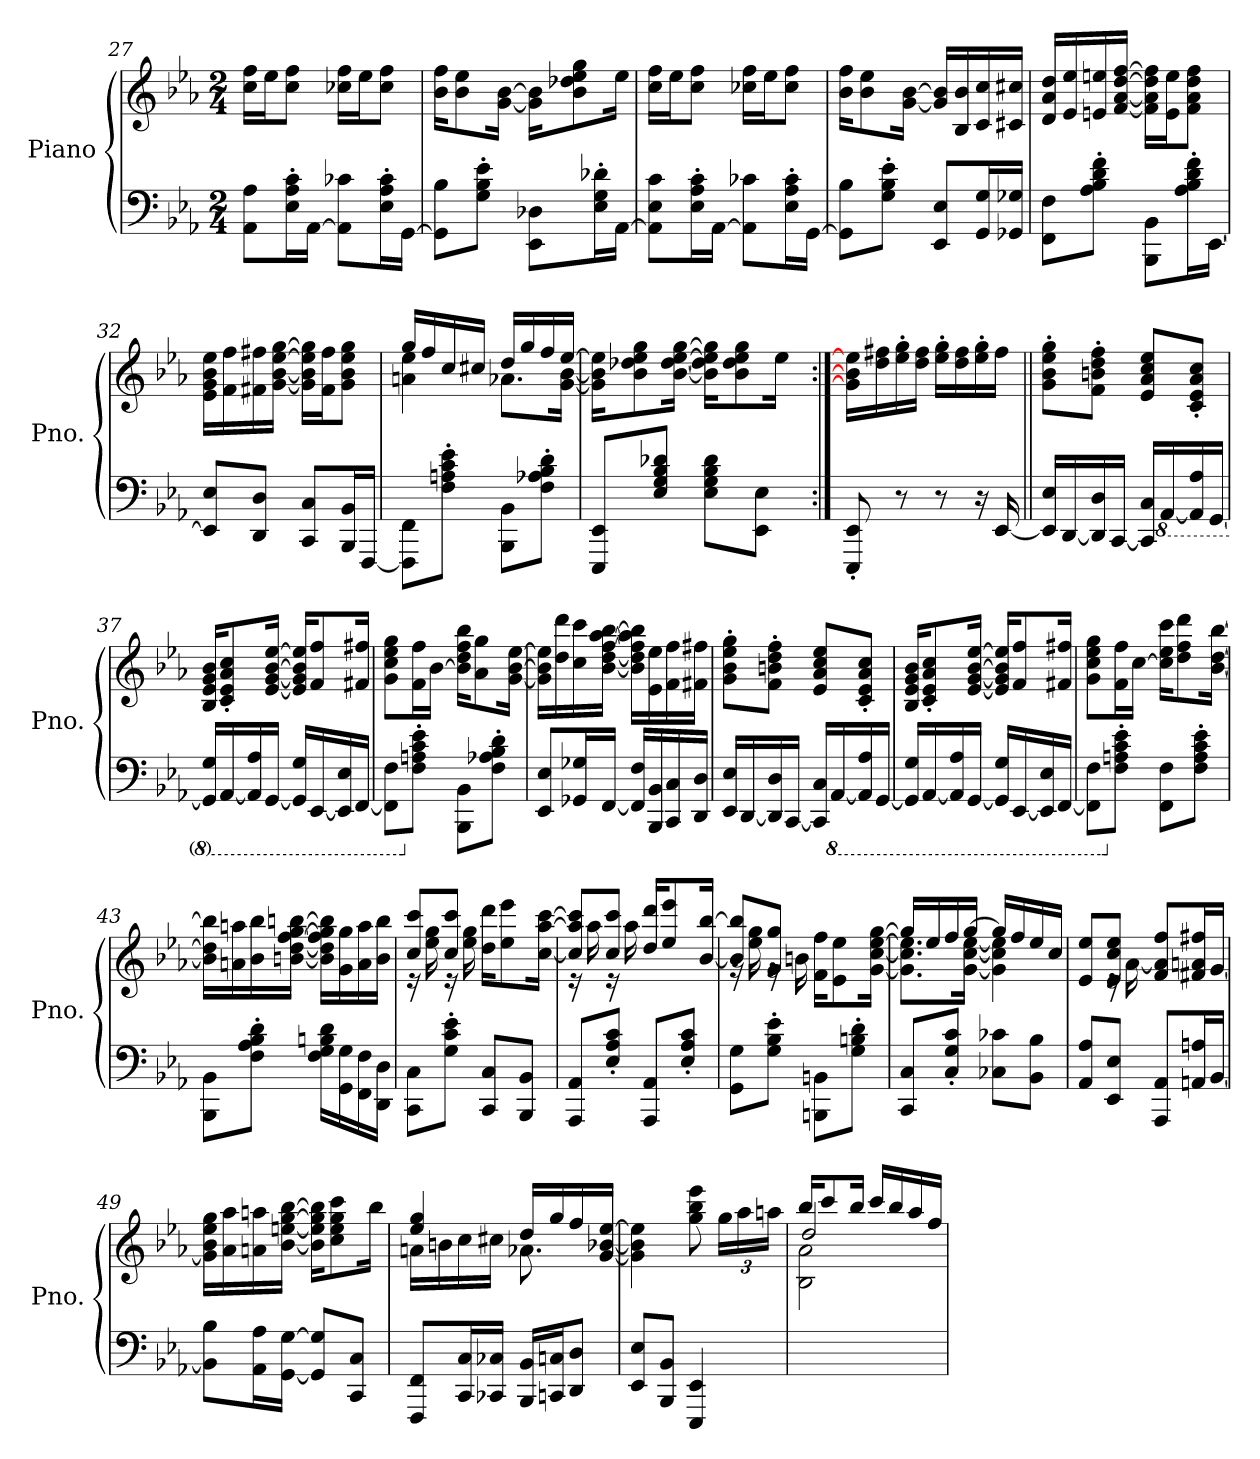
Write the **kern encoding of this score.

**kern	**kern
*part1	*part1
*staff2	*staff1
*I"Piano	*
*I'Pno.	*
!!LO:LB:g=z
*clefF4	*clefG2
*k[b-e-a-]	*k[b-e-a-]
*E-:	*E-:
*M2/4	*M2/4
=27	=27
8AA-\ 8A-\L	16cc\ 16ff\LL
.	16ee-\J
16E-\' 16A-\' 16c\'L	8cc\ 8ff\J
[16AA-\JJ	.
8AA-\] 8c-X\L	16cc-X\ 16ff\LL
.	16ee-\J
16E-\' 16A-\' 16c-\'L	8cc-\ 8ff\J
[16GG\JJ	.
=28	=28
8GG\] 8B-\L	16b-\ 16ff\KL
.	8b-\ 8ee-\
8G\' 8B-\' 8e-\'J	.
.	[16g\ [16b-\Jk
8EE-\ 8D-X\L	16g\] 16b-\]KL
.	8b-\ 8dd-X\ 8ee-\ 8gg\
16E-\' 16G\' 16d-X\'L	.
[16AA-\JJ	16ee-\Jk
=29	=29
8AA-\] 8E-\ 8c\L	16cc\ 16ff\LL
.	16ee-\J
16E-\' 16A-\' 16c\'L	8cc\ 8ff\J
[16AA-\JJ	.
8AA-\] 8c-X\L	16cc-X\ 16ff\LL
.	16ee-\J
16E-\' 16A-\' 16c-\'L	8cc-\ 8ff\J
[16GG\JJ	.
=30	=30
8GG\] 8B-\L	16b-\ 16ff\KL
.	8b-\ 8ee-\
8G\' 8B-\' 8e-\'J	.
.	[16g\ [16b-\Jk
8EE-/ 8E-/L	16g/] 16b-/]LL
.	16B-/ 16b-/
16GG/ 16G/L	16c/ 16cc/
16GG-X/ 16G-X/JJ	16c#X/ 16cc#X/JJ
=31	=31
8FF\ 8F\L	16d/ 16a-/ 16dd/LL
.	16e-/ 16ee-/
8A-\' 8B-\' 8d\' 8f\'J	16en/ 16een/
.	[16f/ [16a-/ [16dd/ [16ff/JJ
8BBB-\ 8BB-\L	16f\] 16a-\] 16dd\] 16ff\]LL
.	16e\ 16ee\J
16A-\' 16B-\' 16d\' 16f\'L	8f\ 8a-\ 8dd\ 8ff\J
[16EE-\JJ	.
!!LO:LB:g=z
=32	=32
8EE-/] 8E-/L	16e-\ 16g\ 16b-\ 16ee-\LL
.	16f\ 16ff\
8DD/ 8D/J	16f#X\ 16ff#X\
.	[16g\ [16b-\ [16ee-\ [16gg\JJ
8CC/ 8C/L	16g\] 16b-\] 16ee-\] 16gg\]LL
.	16f#\ 16ff#\J
16BBB-/ 16BB-/L	8g\ 8b-\ 8ee-\ 8gg\J
[16FFF/JJ	.
=33	=33
*	*^
8FFF\] 8FF\L	16gg/LL	4an\ 4ee-\
.	16ff/	.
8F\' 8An\' 8c\' 8e-\'J	16cc/	.
.	16cc#X/JJ	.
8BBB-\ 8BB-\L	16dd/LL	8.a-X\L
.	16gg/	.
8F\' 8A-X\' 8B-\' 8d\'J	16ff/	.
.	[16ee-/JJ	[16g\ [16b-\Jk
=34	=34	=34
8EEE-/ 8EE-/L	16g\] 16b-\] 16ee-\]KL	4...ryy
.	8b-\ 8dd-X\ 8ee-\ 8gg\	.
8E-/ 8G/ 8B-/ 8d-X/J	.	.
.	[16b-\ [16dd-\ [16ee-\ [16gg\Jk	.
8E-\ 8G\ 8B-\ 8d-\L	16b-\] 16dd-\] 16ee-\] 16gg\]KL	.
.	8b-\ 8dd-\ 8ee-\ 8gg\	.
8EE-\ 8E-\J	.	.
.	16ee-\Jk	.
.	.	[32g!yy [32b-!yy [32ee-!yy
*	*v	*v
=35:|!	=35:|!
8EEE-/' 8EE-/'	16g\] 16b-\] 16ee-\]LL
.	16dd\ 16ff#X\
8r	16ee-\' 16gg\'
.	16dd\ 16ff#\JJ
8r	16ee-\' 16gg\'LL
.	16dd\ 16ff#\
16r	16ee-\' 16gg\'
[16EE-/	16ff#\JJ
!!LO:LB:g=z
=36||	=36||
16EE-/] 16E-/LL	8g\' 8b-\' 8ee-\' 8gg\'L
[16DD/	.
16DD/] 16D/	8f\' 8bn\' 8dd\' 8ff\'J
[16CC/JJ	.
16CC/] 16C/LL	8e-/ 8a-/ 8cc/ 8ee-/L
*8ba	*
[16AAA-/	.
16AAA-/] 16AA-/	8c/' 8e-/' 8a-/' 8cc/'J
[16GGG/JJ	.
=37	=37
16GGG/] 16GG/LL	16B-/ 16e-/ 16g/ 16b-/KL
[16AAA-/	8c/' 8e-/' 8a-/' 8cc/'
16AAA-/] 16AA-/	.
[16GGG/JJ	[16e-/ [16g/ [16b-/ [16ee-/Jk
16GGG/] 16GG/LL	16e-/] 16g/] 16b-/] 16ee-/]KL
[16EEE-/	8f/ 8ff/
16EEE-/] 16EE-/	.
[16FFF/JJ	16f#X/ 16ff#X/Jk
=38	=38
8FFF\] 8FF\L	8g\ 8cc\ 8ee-\ 8gg\L
*X8ba	*
8F\' 8An\' 8c\' 8e-\'J	16f\ 16ff\L
.	[16b-\JJ
8BBB-\ 8BB-\L	16b-\] 16dd\ 16ff\ 16bb-\KL
.	8a-\ 8gg\
8F\' 8A-X\' 8B-\' 8d\'J	.
.	[16g\ [16b-\ [16ee-\Jk
!!LO:PB:g=z
=39	=39
8EE-/ 8E-/L	16g\] 16b-\] 16ee-\]LL
.	16dd\ 16ddd\
16GG-X/ 16G-X/L	16cc\ 16ccc\
[16FF/JJ	[16b-\ [16dd\ [16ff\ [16aa-\ [16bb-\JJ
16FF/] 16F/LL	16b-\] 16dd\] 16ff\] 16aa-\] 16bb-\]LL
16BBB-/ 16BB-/	16e-\ 16ee-\
16CC/ 16C/	16f\ 16ff\
16DD/ 16D/JJ	16f#X\ 16ff#X\JJ
=40	=40
16EE-/ 16E-/LL	8g\' 8b-\' 8ee-\' 8gg\'L
[16DD/	.
16DD/] 16D/	8f\' 8bn\' 8dd\' 8ff\'J
[16CC/JJ	.
16CC/] 16C/LL	8e-/ 8a-/ 8cc/ 8ee-/L
*8ba	*
[16AAA-/	.
16AAA-/] 16AA-/	8c/' 8e-/' 8a-/' 8cc/'J
[16GGG/JJ	.
=41	=41
16GGG/] 16GG/LL	16B-/ 16e-/ 16g/ 16b-/KL
[16AAA-/	8c/' 8e-/' 8a-/' 8cc/'
16AAA-/] 16AA-/	.
[16GGG/JJ	[16e-/ [16g/ [16b-/ [16ee-/Jk
16GGG/] 16GG/LL	16e-/] 16g/] 16b-/] 16ee-/]KL
[16EEE-/	8f/ 8ff/
16EEE-/] 16EE-/	.
[16FFF/JJ	16f#X/ 16ff#X/Jk
!!LO:LB:g=z
=42	=42
8FFF\] 8FF\L	8g\ 8cc\ 8ee-\ 8gg\L
*X8ba	*
8F\' 8An\' 8c\' 8e-\'J	16f\ 16ff\L
.	[16cc\JJ
8FF\ 8F\L	16cc\] 16ee-\ 16ccc\KL
.	8dd\ 8ff\ 8ddd\
8F\' 8A\' 8c\' 8e-\'J	.
.	[16b-\ [16dd\ [16bb-\Jk
=43	=43
8BBB-\ 8BB-\L	16b-\] 16dd\] 16bb-\]LL
.	16an\ 16aan\
8F\' 8A-\' 8B-\' 8d\'J	16b-\ 16bb-\
.	[16bn\ [16dd\ [16ff\ [16gg\ [16bbn\JJ
16F\ 16G\ 16Bn\ 16d\LL	16b\] 16dd\] 16ff\] 16gg\] 16bb\]LL
16GG\ 16G\	16g\ 16gg\
16FF\ 16F\	16a\ 16aa\
16DD\ 16D\JJ	16b\ 16bb\JJ
=44	=44
*	*^
8CC\ 8C\L	8cc/ 8ccc/L	16r
.	.	16ee-\ 16gg\
8G\' 8c\' 8e-\'J	8cc/ 8ccc/J	16r
.	.	16ee-\ 16gg\
8CC/ 8C/L	16dd\ 16ddd\KL	4ryy
.	8ee-\ 8eee-\	.
8BBB-/ 8BB-/J	.	.
.	[16cc\ [16aa-\ [16ccc\Jk	.
!!LO:LB:g=z	!!
=45	=45	=45
8AAA-/ 8AA-/L	8cc/] 8aa-/] 8ccc/]L	16r
.	.	16aa-\
8E-/' 8A-/' 8c/'J	8cc/ 8ccc/J	16r
.	.	16aa-\
8AAA-/ 8AA-/L	16dd/ 16ddd/KL	4ryy
.	8ee-/ 8eee-/	.
8E-/' 8A-/' 8c/'J	.	.
.	[16b-/ [16bb-/Jk	.
=46	=46	=46
8GG\ 8G\L	8b-/] 8bb-/]L	16rg
.	.	16ee-\ 16gg\
8G\' 8B-\' 8e-\'J	8g/ 8gg/J	16rg
.	.	16bn\
8BBBn\ 8BBn\L	16f\ 16ff\KL	4ryy
.	8e-\ 8ee-\	.
8G\' 8Bn\' 8d\'J	.	.
.	[16g\ [16cc\ [16ee-\ [16gg\Jk	.
=47	=47	=47
8CC/ 8C/L	16gg/LL]	8.g\] 8.cc\] 8.ee-\]L
.	16ee-/	.
8C/' 8G/' 8c/'J	16ff/	.
.	[16gg/JJ	[16g\ [16cc\ [16ee-\Jk
8C-X\ 8c-X\L	16gg/LL]	4g\] 4cc\] 4ee-\]
.	16ff/	.
8BB-\ 8B-\J	16ee-/	.
.	16cc/JJ	.
=48	=48	=48
8AA-/ 8A-/L	8e-/ 8ee-/L	8ryy
8EE-/ 8E-/J	8e-/ 8cc/ 8ee-/J	16re
.	.	[16a-\
8AAA-/ 8AA-/L	8f/ 8a-/] 8ff/L	4ryy
16AAn/ 16An/L	16f#X/ 16an/ 16ff#X/L	.
[16BB-/JJ	[16g/JJ	.
*	*v	*v
!!LO:LB:g=z
=49	=49
8BB-\] 8B-\L	16g\] 16b-\ 16ee-\ 16gg\LL
.	16a-\ 16aa-\
16AA-\ 16A-\L	16an\ 16aan\
[16GG\ [16G\JJ	[16b-\ [16een\ [16gg\ [16bb-\JJ
8GG/] 8G/]L	16b-\] 16ee\] 16gg\] 16bb-\]KL
.	8cc\ 8ee\ 8gg\ 8ccc\
8CC/ 8C/J	.
.	16bb-\Jk
=50	=50
*	*^
8FFF/ 8FF/L	4ee-/ 4gg/	16an\LL
.	.	16bn\
16CC/ 16C/L	.	16cc\
16CC-X/ 16C-X/JJ	.	16cc#X\JJ
16BBB-/ 16BB-/LL	16dd/LL	8.a-X\
16CCn/ 16Cn/J	16gg/	.
8DD/ 8D/J	16ff/	.
.	[16g/ [16b-X/ [16ee-/JJ	16ryy
*	*v	*v
=51	=51
8EE-/ 8E-/L	4g\] 4b-\] 4ee-\]
8BBB-/ 8BB-/J	.
4EEE-/ 4EE-/	8gg\ 8bb-\ 8eee-\
*	*Xbrackettup
.	24gg\LL
.	24aa-\
.	24aan\JJ
!!LO:LB:g=z
=52	=52
*	*^
*	*	*^
2ryy	16bb-/KL	2B-\ 2a-\	2dd/
.	8ccc/	.	.
.	16bb-/Jk	.	.
.	16ccc/LL	.	.
.	16bb-/	.	.
.	16aa-/	.	.
.	16ff/JJ	.	.
*	*v	*v	*v
=	=
*-	*-
